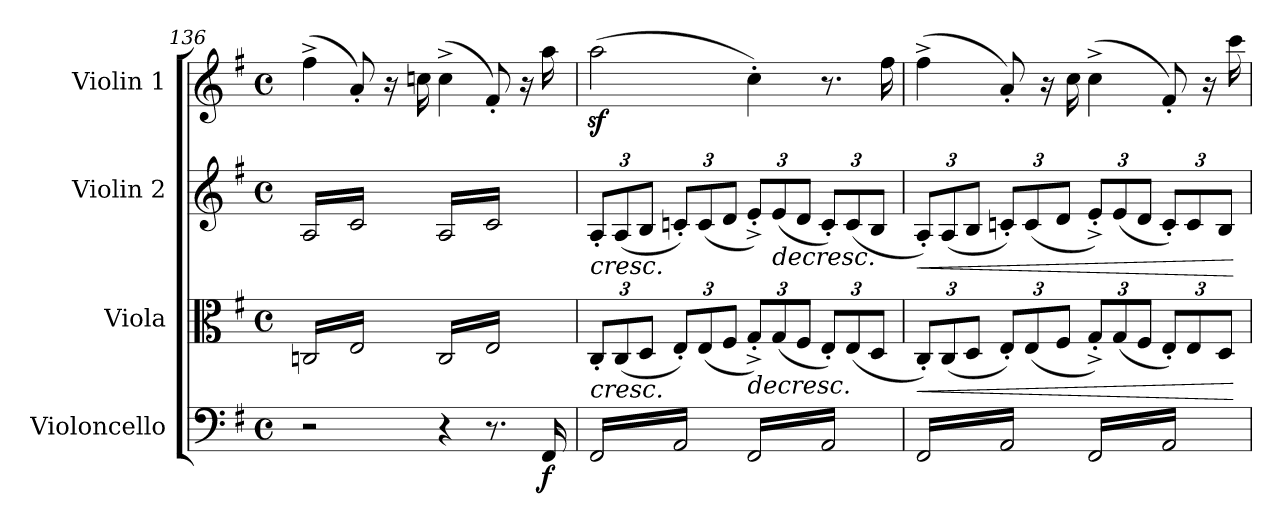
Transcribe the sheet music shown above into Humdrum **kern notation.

**kern	**dynam	**kern	**dynam	**kern	**dynam	**kern
*part4	*part4	*part3	*part3	*part2	*part2	*part1
*staff4	*staff4	*staff3	*staff3	*staff2	*staff2	*staff1
*I"Violoncello	*	*I"Viola	*	*I"Violin 2	*	*I"Violin 1
*I'Vc	*	*I'Vla	*	*I'Vln	*	*I'Vln
*clefF4	*	*clefC3	*	*clefG2	*	*clefG2
*k[f#]	*	*k[f#]	*	*k[f#]	*	*k[f#]
*M4/4	*	*M4/4	*	*M4/4	*	*M4/4
*met(c)	*	*met(c)	*	*met(c)	*	*met(c)
=136	=136	=136	=136	=136	=136	=136
*	*	*tremolo	*	*	*	*
*	*	*	*	*tremolo	*	*
2r	.	(16Cn/LL	.	(16A/LL	.	(4ff#^\
.	.	16E/	.	16c/	.	.
.	.	16Cn/	.	16A/	.	.
.	.	16E/	.	16c/	.	.
.	.	16Cn/	.	16A/	.	8a'/)
.	.	16E/	.	16c/	.	.
.	.	16Cn/	.	16A/	.	16r
.	.	16E/JJ	.	16c/JJ	.	16ccn\
4r	.	16C/LL	.	16A/LL	.	(4cc^\
.	.	16E/)	.	16c/)	.	.
.	.	16C/	.	16A/	.	.
.	.	16E/)	.	16c/)	.	.
8.r	.	16C/	.	16A/	.	8f#'/)
.	.	16E/)	.	16c/)	.	.
.	.	16C/	.	16A/	.	16r
!	!LO:DY:b	!	!	!	!	!
16FF#/	f	16E/)JJ	.	16c/)JJ	.	16aa\
*	*	*	*	*Xtremolo	*	*
*	*	*Xtremolo	*	*	*	*
=137	=137	=137	=137	=137	=137	=137
*	*	*Xbrackettup	*	*	*	*
!	!	!	!LO:HP:b	!	!	!
*	*	*	*	*Xbrackettup	*	*
!	!	!	!	!	!LO:HP:b	!
*tremolo	*	*	*	*	*	*
(16FF#/LL	.	12C'/L	<	12A'/L	<	(2aaz<\
16AA/)	.	.	.	.	.	.
.	.	(12C/	.	(12A/	.	.
16FF#/	.	.	.	.	.	.
.	.	12D/J	.	12B/J	.	.
16AA/)	.	.	.	.	.	.
16FF#/	.	12E'/L)	.	12cn'/L)	.	.
16AA/)	.	.	.	.	.	.
.	.	(12E/	.	(12c/	.	.
16FF#/	.	.	.	.	.	.
.	.	12F#/J	.	12d/J	.	.
16AA/)JJ	.	.	.	.	.	.
!	!	!	!LO:HP:b	!	!	!
(16FF#/LL	.	12G'^/L)	>	12e'^/L)	.	4cc'\)
16AA/)	.	.	.	.	.	.
!	!	!	!	!	!LO:HP:b	!
.	.	(12G/	.	(12e/	>	.
16FF#/	.	.	.	.	.	.
.	.	12F#/J	.	12d/J	.	.
16AA/)	.	.	.	.	.	.
16FF#/	.	12E'/L)	.	12c'/L)	.	8.r
16AA/)	.	.	.	.	.	.
.	.	(12E/	.	(12c/	.	.
16FF#/	.	.	.	.	.	.
.	.	12D/J	.	12B/J	.	.
16AA/)JJ	.	.	.	.	.	16ff#\
.	.	.	[	.	[	.
=138	=138	=138	=138	=138	=138	=138
!	!	!	!LO:HP:b	!	!LO:HP:b	!
(16FF#/LL	.	12C'/L)	<	12A'/L)	<	(4ff#^\
16AA/)	.	.	.	.	.	.
.	.	(12C/	.	(12A/	.	.
16FF#/	.	.	.	.	.	.
.	.	12D/J	.	12B/J	.	.
16AA/)	.	.	.	.	.	.
16FF#/	.	12E'/L)	.	12cn'/L)	.	8a'/)
16AA/)	.	.	.	.	.	.
.	.	(12E/	.	(12c/	.	.
16FF#/	.	.	.	.	.	16r
.	.	12F#/J	.	12d/J	.	.
16AA/)JJ	.	.	.	.	.	16cc\
(16FF#/LL	.	12G'^/L)	]	12e'^/L)	]	(4cc^\
16AA/)	.	.	.	.	.	.
.	.	(12G/	.	(12e/	.	.
16FF#/	.	.	.	.	.	.
.	.	12F#/J	.	12d/J	.	.
16AA/)	.	.	.	.	.	.
16FF#/	.	12E'/L)	.	12c'/L)	.	8f#'/)
16AA/)	.	.	.	.	.	.
.	.	12E/	.	12c/	.	.
16FF#/	.	.	.	.	.	16r
.	.	12D/J	.	12B/J	.	.
16AA/)JJ	.	.	.	.	.	16ccc\
*Xtremolo	*	*	*	*	*	*
.	.	.	[	.	[	.
.	.	.	.	.	.	.
.	.	.	.	.	.	.
.	.	.	.	.	.	.
=	=	=	=	=	=	=
*-	*-	*-	*-	*-	*-	*-
